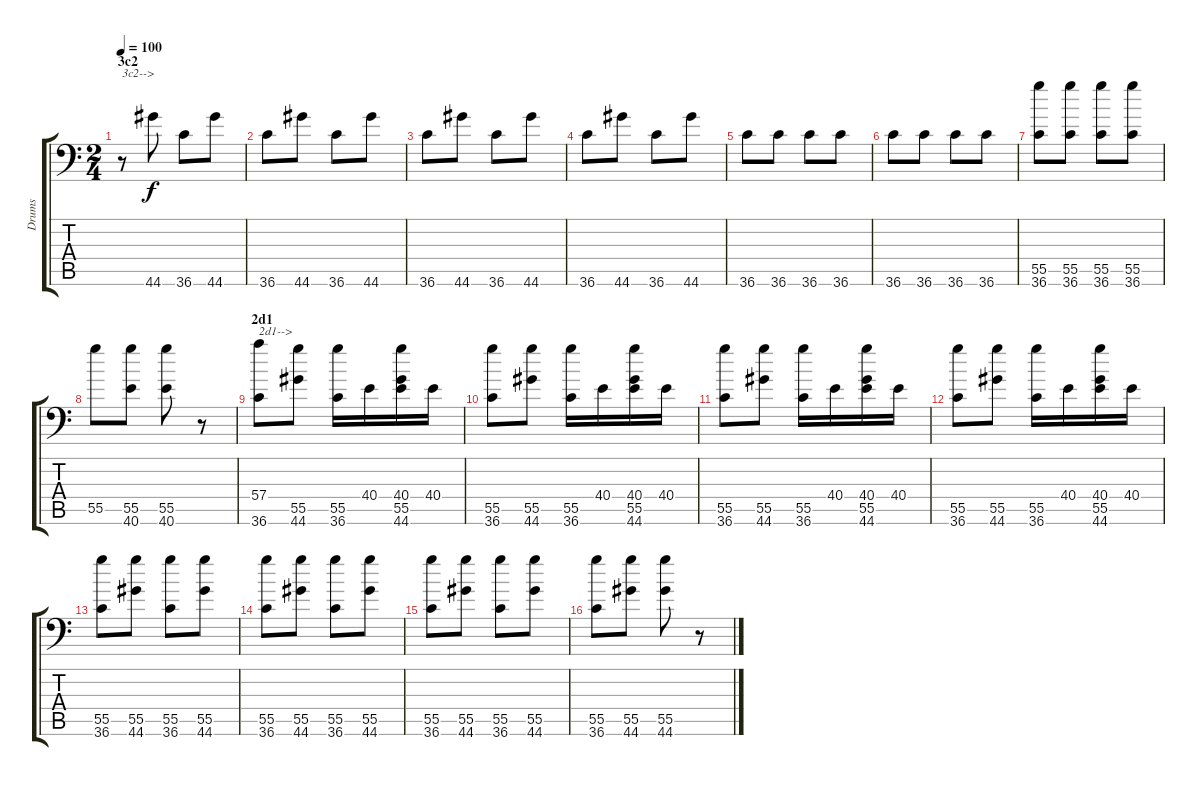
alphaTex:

\track ("Drums" "Drums") {instrument acousticgrandpiano}
\staff {score tabs}
\tuning (C-1 C-1 C-1 C-1 C-1 C-1) {hide}
\ts (2 4)
\section ("" "3c2")
\tempo 100
\clef f4
\ks c
r.8{txt "3c2-->" dy f} 44.6.8 36.6.8 44.6.8 |
36.6.8 44.6.8 36.6.8 44.6.8 |
36.6.8 44.6.8 36.6.8 44.6.8 |
36.6.8 44.6.8 36.6.8 44.6.8 |
36.6.8 36.6.8 36.6.8 36.6.8 |
36.6.8 36.6.8 36.6.8 36.6.8 |
(55.5 36.6).8 (55.5 36.6).8 (55.5 36.6).8 (55.5 36.6).8 |
55.5.8 (55.5 40.6).8 (55.5 40.6).8 r.8 |
\section ("" "2d1")
(57.4 36.6).8{txt "2d1-->"} (55.5 44.6).8 (55.5 36.6).16 40.4.16 (40.4 55.5 44.6).16 40.4.16 |
(55.5 36.6).8 (55.5 44.6).8 (55.5 36.6).16 40.4.16 (40.4 55.5 44.6).16 40.4.16 |
(55.5 36.6).8 (55.5 44.6).8 (55.5 36.6).16 40.4.16 (40.4 55.5 44.6).16 40.4.16 |
(55.5 36.6).8 (55.5 44.6).8 (55.5 36.6).16 40.4.16 (40.4 55.5 44.6).16 40.4.16 |
(55.5 36.6).8 (55.5 44.6).8 (55.5 36.6).8 (55.5 44.6).8 |
(55.5 36.6).8 (55.5 44.6).8 (55.5 36.6).8 (55.5 44.6).8 |
(55.5 36.6).8 (55.5 44.6).8 (55.5 36.6).8 (55.5 44.6).8 |
(55.5 36.6).8 (55.5 44.6).8 (55.5 44.6).8 r.8
